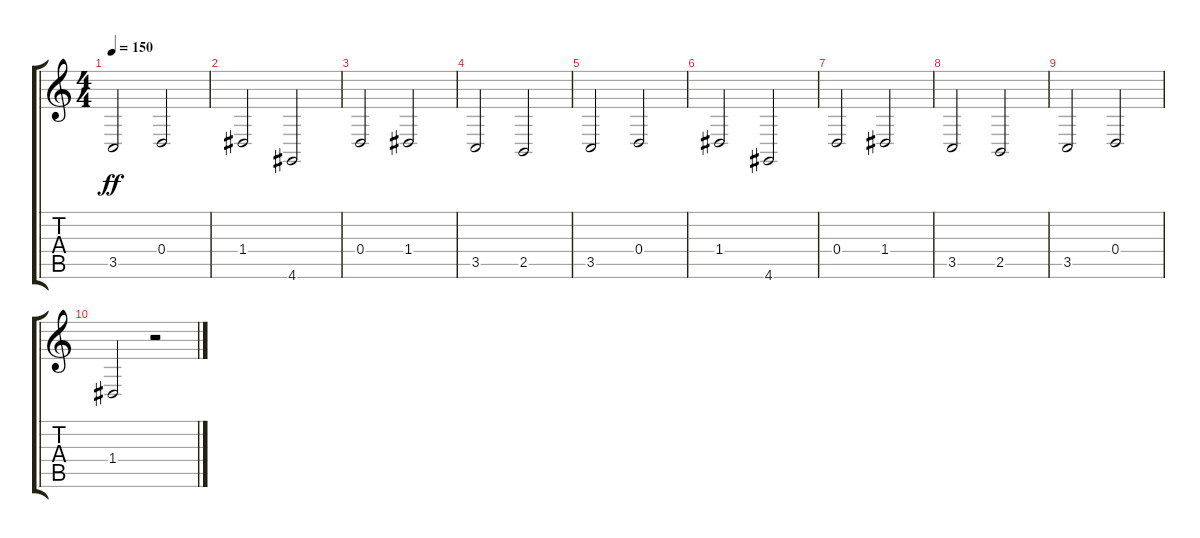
\track "" {instrument stringensemble1}
\staff {score tabs}
\tuning (E4 B3 G3 D3 A2 E2) {hide}
\ts (4 4)
\tempo 150
\clef g2
\ks c
3.5.2{dy ff} 0.4.2 |
1.4.2 4.6.2 |
0.4.2 1.4.2 |
3.5.2 2.5.2 |
3.5.2 0.4.2 |
1.4.2 4.6.2 |
0.4.2 1.4.2 |
3.5.2 2.5.2 |
3.5.2 0.4.2 |
1.4.2 r.2
